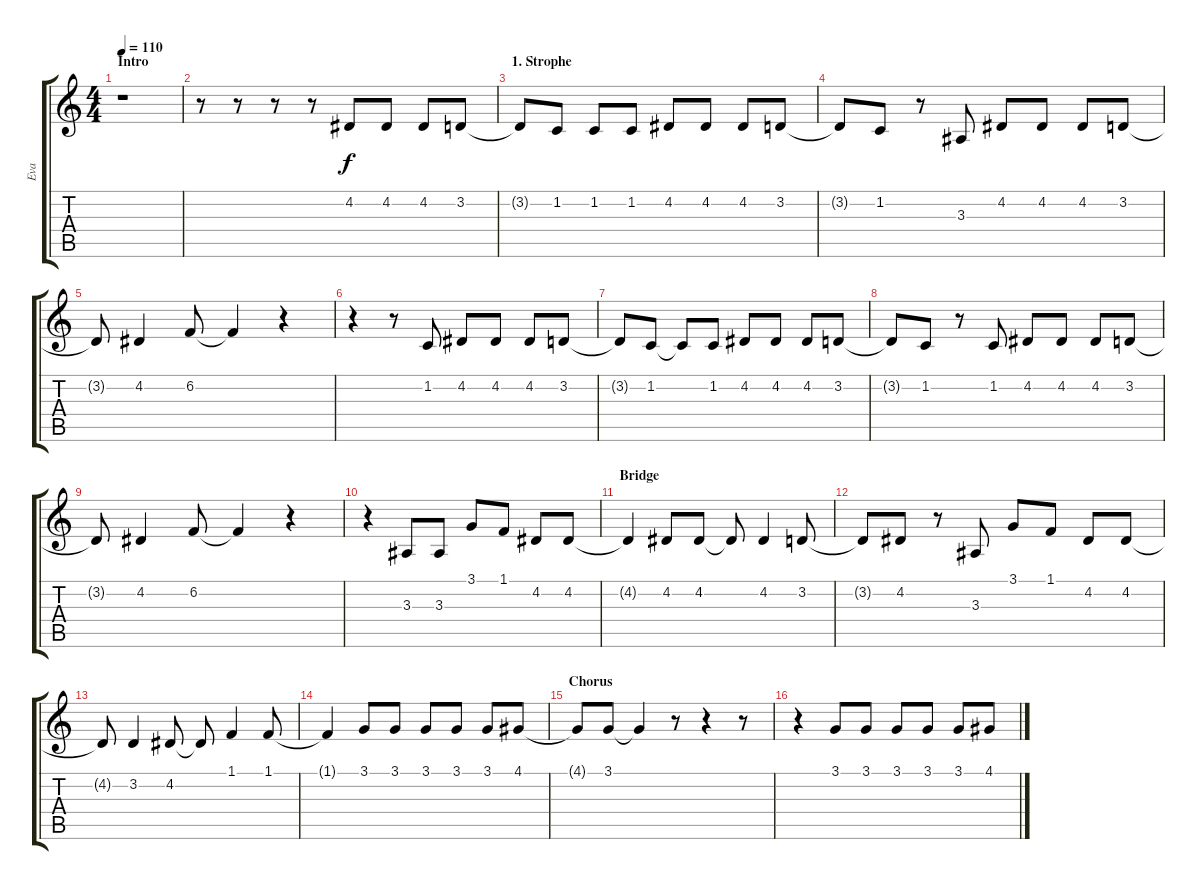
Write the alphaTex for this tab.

\track ("Eva" "Eva") {instrument acousticgrandpiano}
\staff {score tabs}
\tuning (E4 B3 G3 D3 A2 E2) {hide}
\ts (4 4)
\section ("" "Intro")
\tempo 110
\clef g2
\ks c
r.1{dy f instrument acousticgrandpiano} |
r.8 r.8 r.8 r.8 4.2.8 4.2.8 4.2.8 3.2.8 |
\section ("" "1. Strophe")
3.2{t}.8 1.2.8 1.2.8 1.2.8 4.2.8 4.2.8 4.2.8 3.2.8 |
3.2{t}.8 1.2.8 r.8 3.3.8 4.2.8 4.2.8 4.2.8 3.2.8 |
3.2{t}.8 4.2.4 6.2.8 6.2{t}.4 r.4 |
r.4 r.8 1.2.8 4.2.8 4.2.8 4.2.8 3.2.8 |
3.2{t}.8 1.2.8 1.2{t}.8 1.2.8 4.2.8 4.2.8 4.2.8 3.2.8 |
3.2{t}.8 1.2.8 r.8 1.2.8 4.2.8 4.2.8 4.2.8 3.2.8 |
3.2{t}.8 4.2.4 6.2.8 6.2{t}.4 r.4 |
r.4 3.3.8 3.3.8 3.1.8 1.1.8 4.2.8 4.2.8 |
\section ("" "Bridge")
4.2{t}.4 4.2.8 4.2.8 4.2{t}.8 4.2.4 3.2.8 |
3.2{t}.8 4.2.8 r.8 3.3.8 3.1.8 1.1.8 4.2.8 4.2.8 |
4.2{t}.8 3.2.4 4.2.8 4.2{t}.8 1.1.4 1.1.8 |
1.1{t}.4 3.1.8{volume 16 instrument electricguitarjazz} 3.1.8 3.1.8 3.1.8 3.1.8 4.1.8 |
\section ("" "Chorus")
4.1{t}.8 3.1.8 3.1{t}.4 r.8 r.4 r.8 |
r.4 3.1.8 3.1.8 3.1.8 3.1.8 3.1.8 4.1.8
